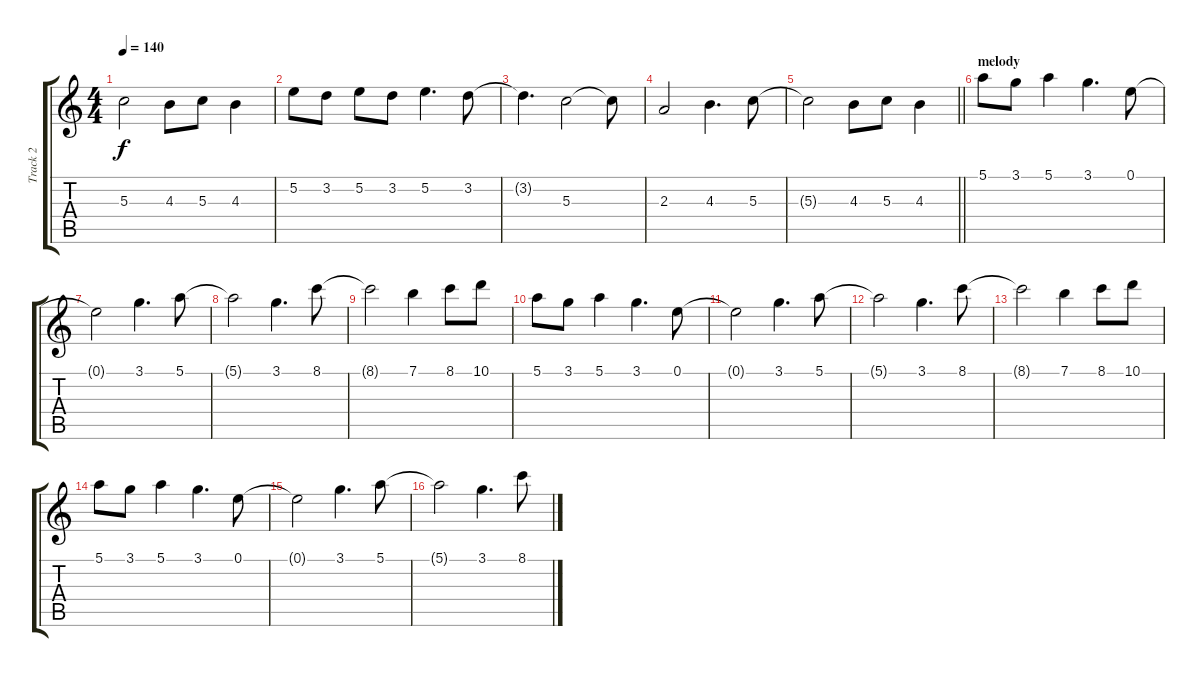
\track ("Track 2" "Track 2") {instrument distortionguitar}
\staff {score tabs}
\tuning (E4 B3 G3 D3 A2 E2) {hide}
\ts (4 4)
\tempo 140
\clef g2
\ks c
5.3{t}.2{dy f} 4.3.8 5.3.8 4.3.4 |
5.2.8 3.2.8 5.2.8 3.2.8 5.2.4{d} 3.2.8 |
3.2{t}.4{d} 5.3.2 5.3{t}.8 |
2.3.2 4.3.4{d} 5.3.8 |
\barLineRight lightlight
5.3{t}.2 4.3.8 5.3.8 4.3.4 |
\section ("" "melody")
5.1.8 3.1.8 5.1.4 3.1.4{d} 0.1.8 |
0.1{t}.2 3.1.4{d} 5.1.8 |
5.1{t}.2 3.1.4{d} 8.1.8 |
8.1{t}.2 7.1.4 8.1.8 10.1.8 |
5.1.8 3.1.8 5.1.4 3.1.4{d} 0.1.8 |
0.1{t}.2 3.1.4{d} 5.1.8 |
5.1{t}.2 3.1.4{d} 8.1.8 |
8.1{t}.2 7.1.4 8.1.8 10.1.8 |
5.1.8 3.1.8 5.1.4 3.1.4{d} 0.1.8 |
0.1{t}.2 3.1.4{d} 5.1.8 |
5.1{t}.2 3.1.4{d} 8.1.8
